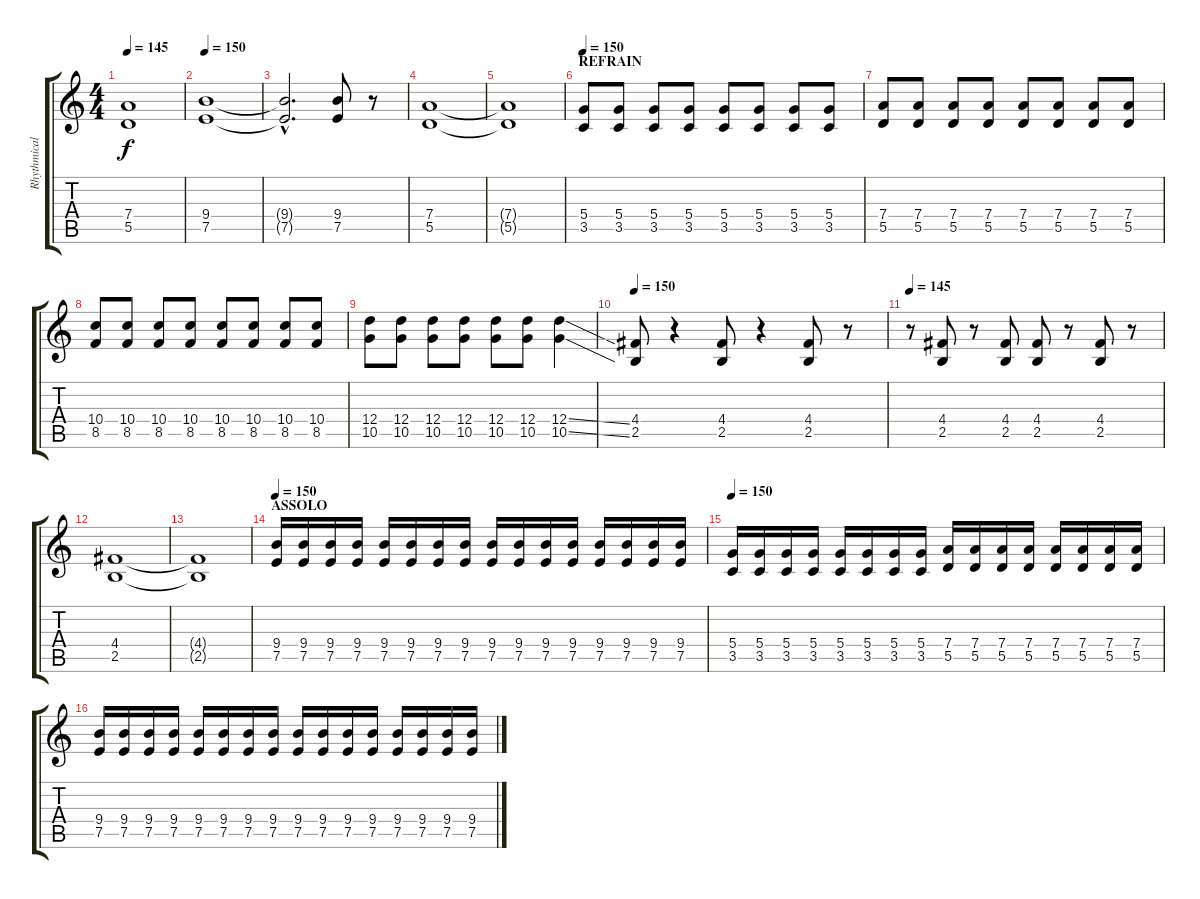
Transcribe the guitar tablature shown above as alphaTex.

\track ("Rhythmical Guitar" "Rhythmical") {instrument distortionguitar}
\staff {score tabs}
\tuning (E4 B3 G3 D3 A2 E2) {hide}
\ts (4 4)
\tempo 145
\clef g2
\ks c
(7.4{t} 5.5{t}).1{dy f} |
\tempo 150
(9.4 7.5).1 |
(9.4{hac t} 7.5{hac t}).2{d} (9.4 7.5).8 r.8 |
(7.4 5.5).1 |
(7.4{t} 5.5{t}).1 |
\section ("" "REFRAIN")
\tempo 150
(5.4 3.5).8 (5.4 3.5).8 (5.4 3.5).8 (5.4 3.5).8 (5.4 3.5).8 (5.4 3.5).8 (5.4 3.5).8 (5.4 3.5).8 |
(7.4 5.5).8 (7.4 5.5).8 (7.4 5.5).8 (7.4 5.5).8 (7.4 5.5).8 (7.4 5.5).8 (7.4 5.5).8 (7.4 5.5).8 |
(10.4 8.5).8 (10.4 8.5).8 (10.4 8.5).8 (10.4 8.5).8 (10.4 8.5).8 (10.4 8.5).8 (10.4 8.5).8 (10.4 8.5).8 |
(12.4 10.5).8 (12.4 10.5).8 (12.4 10.5).8 (12.4 10.5).8 (12.4 10.5).8 (12.4 10.5).8 (12.4{ss} 10.5{ss}).4 |
\tempo 150
(4.4 2.5).8 r.4 (4.4 2.5).8 r.4 (4.4 2.5).8 r.8 |
\tempo 145
r.8 (4.4 2.5).8 r.8 (4.4 2.5).8 (4.4 2.5).8 r.8 (4.4 2.5).8 r.8 |
(4.4 2.5).1 |
(4.4{t} 2.5{t}).1 |
\section ("" "ASSOLO")
\tempo 150
(9.4 7.5).16{volume 12} (9.4 7.5).16 (9.4 7.5).16 (9.4 7.5).16 (9.4 7.5).16 (9.4 7.5).16 (9.4 7.5).16 (9.4 7.5).16 (9.4 7.5).16 (9.4 7.5).16 (9.4 7.5).16 (9.4 7.5).16 (9.4 7.5).16 (9.4 7.5).16 (9.4 7.5).16 (9.4 7.5).16 |
\tempo 150
(5.4 3.5).16 (5.4 3.5).16 (5.4 3.5).16 (5.4 3.5).16 (5.4 3.5).16 (5.4 3.5).16 (5.4 3.5).16 (5.4 3.5).16 (7.4 5.5).16 (7.4 5.5).16 (7.4 5.5).16 (7.4 5.5).16 (7.4 5.5).16 (7.4 5.5).16 (7.4 5.5).16 (7.4 5.5).16 |
(9.4 7.5).16 (9.4 7.5).16 (9.4 7.5).16 (9.4 7.5).16 (9.4 7.5).16 (9.4 7.5).16 (9.4 7.5).16 (9.4 7.5).16 (9.4 7.5).16 (9.4 7.5).16 (9.4 7.5).16 (9.4 7.5).16 (9.4 7.5).16 (9.4 7.5).16 (9.4 7.5).16 (9.4 7.5).16
